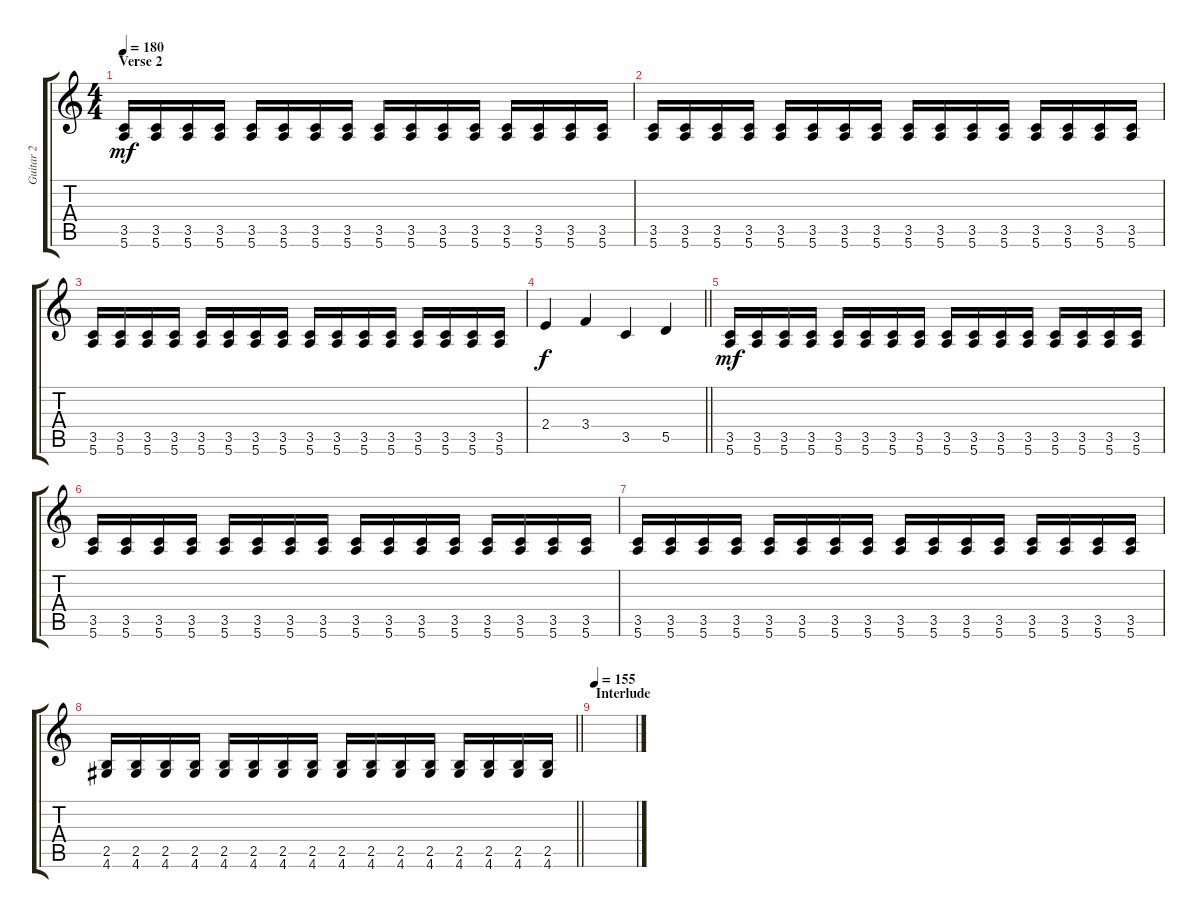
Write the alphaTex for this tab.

\track ("Guitar 2" "Guitar 2") {instrument distortionguitar}
\staff {score tabs}
\tuning (E4 B3 G3 D3 A2 E2) {hide}
\ts (4 4)
\section ("" "Verse 2")
\tempo 180
\clef g2
\ks c
(3.5 5.6).16{dy mf} (3.5 5.6).16 (3.5 5.6).16 (3.5 5.6).16 (3.5 5.6).16 (3.5 5.6).16 (3.5 5.6).16 (3.5 5.6).16 (3.5 5.6).16 (3.5 5.6).16 (3.5 5.6).16 (3.5 5.6).16 (3.5 5.6).16 (3.5 5.6).16 (3.5 5.6).16 (3.5 5.6).16 |
(3.5 5.6).16 (3.5 5.6).16 (3.5 5.6).16 (3.5 5.6).16 (3.5 5.6).16 (3.5 5.6).16 (3.5 5.6).16 (3.5 5.6).16 (3.5 5.6).16 (3.5 5.6).16 (3.5 5.6).16 (3.5 5.6).16 (3.5 5.6).16 (3.5 5.6).16 (3.5 5.6).16 (3.5 5.6).16 |
(3.5 5.6).16 (3.5 5.6).16 (3.5 5.6).16 (3.5 5.6).16 (3.5 5.6).16 (3.5 5.6).16 (3.5 5.6).16 (3.5 5.6).16 (3.5 5.6).16 (3.5 5.6).16 (3.5 5.6).16 (3.5 5.6).16 (3.5 5.6).16 (3.5 5.6).16 (3.5 5.6).16 (3.5 5.6).16 |
\barLineRight lightlight
2.4.4{dy f} 3.4.4 3.5.4 5.5.4 |
(3.5 5.6).16{dy mf} (3.5 5.6).16 (3.5 5.6).16 (3.5 5.6).16 (3.5 5.6).16 (3.5 5.6).16 (3.5 5.6).16 (3.5 5.6).16 (3.5 5.6).16 (3.5 5.6).16 (3.5 5.6).16 (3.5 5.6).16 (3.5 5.6).16 (3.5 5.6).16 (3.5 5.6).16 (3.5 5.6).16 |
(3.5 5.6).16 (3.5 5.6).16 (3.5 5.6).16 (3.5 5.6).16 (3.5 5.6).16 (3.5 5.6).16 (3.5 5.6).16 (3.5 5.6).16 (3.5 5.6).16 (3.5 5.6).16 (3.5 5.6).16 (3.5 5.6).16 (3.5 5.6).16 (3.5 5.6).16 (3.5 5.6).16 (3.5 5.6).16 |
(3.5 5.6).16 (3.5 5.6).16 (3.5 5.6).16 (3.5 5.6).16 (3.5 5.6).16 (3.5 5.6).16 (3.5 5.6).16 (3.5 5.6).16 (3.5 5.6).16 (3.5 5.6).16 (3.5 5.6).16 (3.5 5.6).16 (3.5 5.6).16 (3.5 5.6).16 (3.5 5.6).16 (3.5 5.6).16 |
\barLineRight lightlight
(2.5 4.6).16 (2.5 4.6).16 (2.5 4.6).16 (2.5 4.6).16 (2.5 4.6).16 (2.5 4.6).16 (2.5 4.6).16 (2.5 4.6).16 (2.5 4.6).16 (2.5 4.6).16 (2.5 4.6).16 (2.5 4.6).16 (2.5 4.6).16 (2.5 4.6).16 (2.5 4.6).16 (2.5 4.6).16 |
\section ("" "Interlude")
\tempo 155
